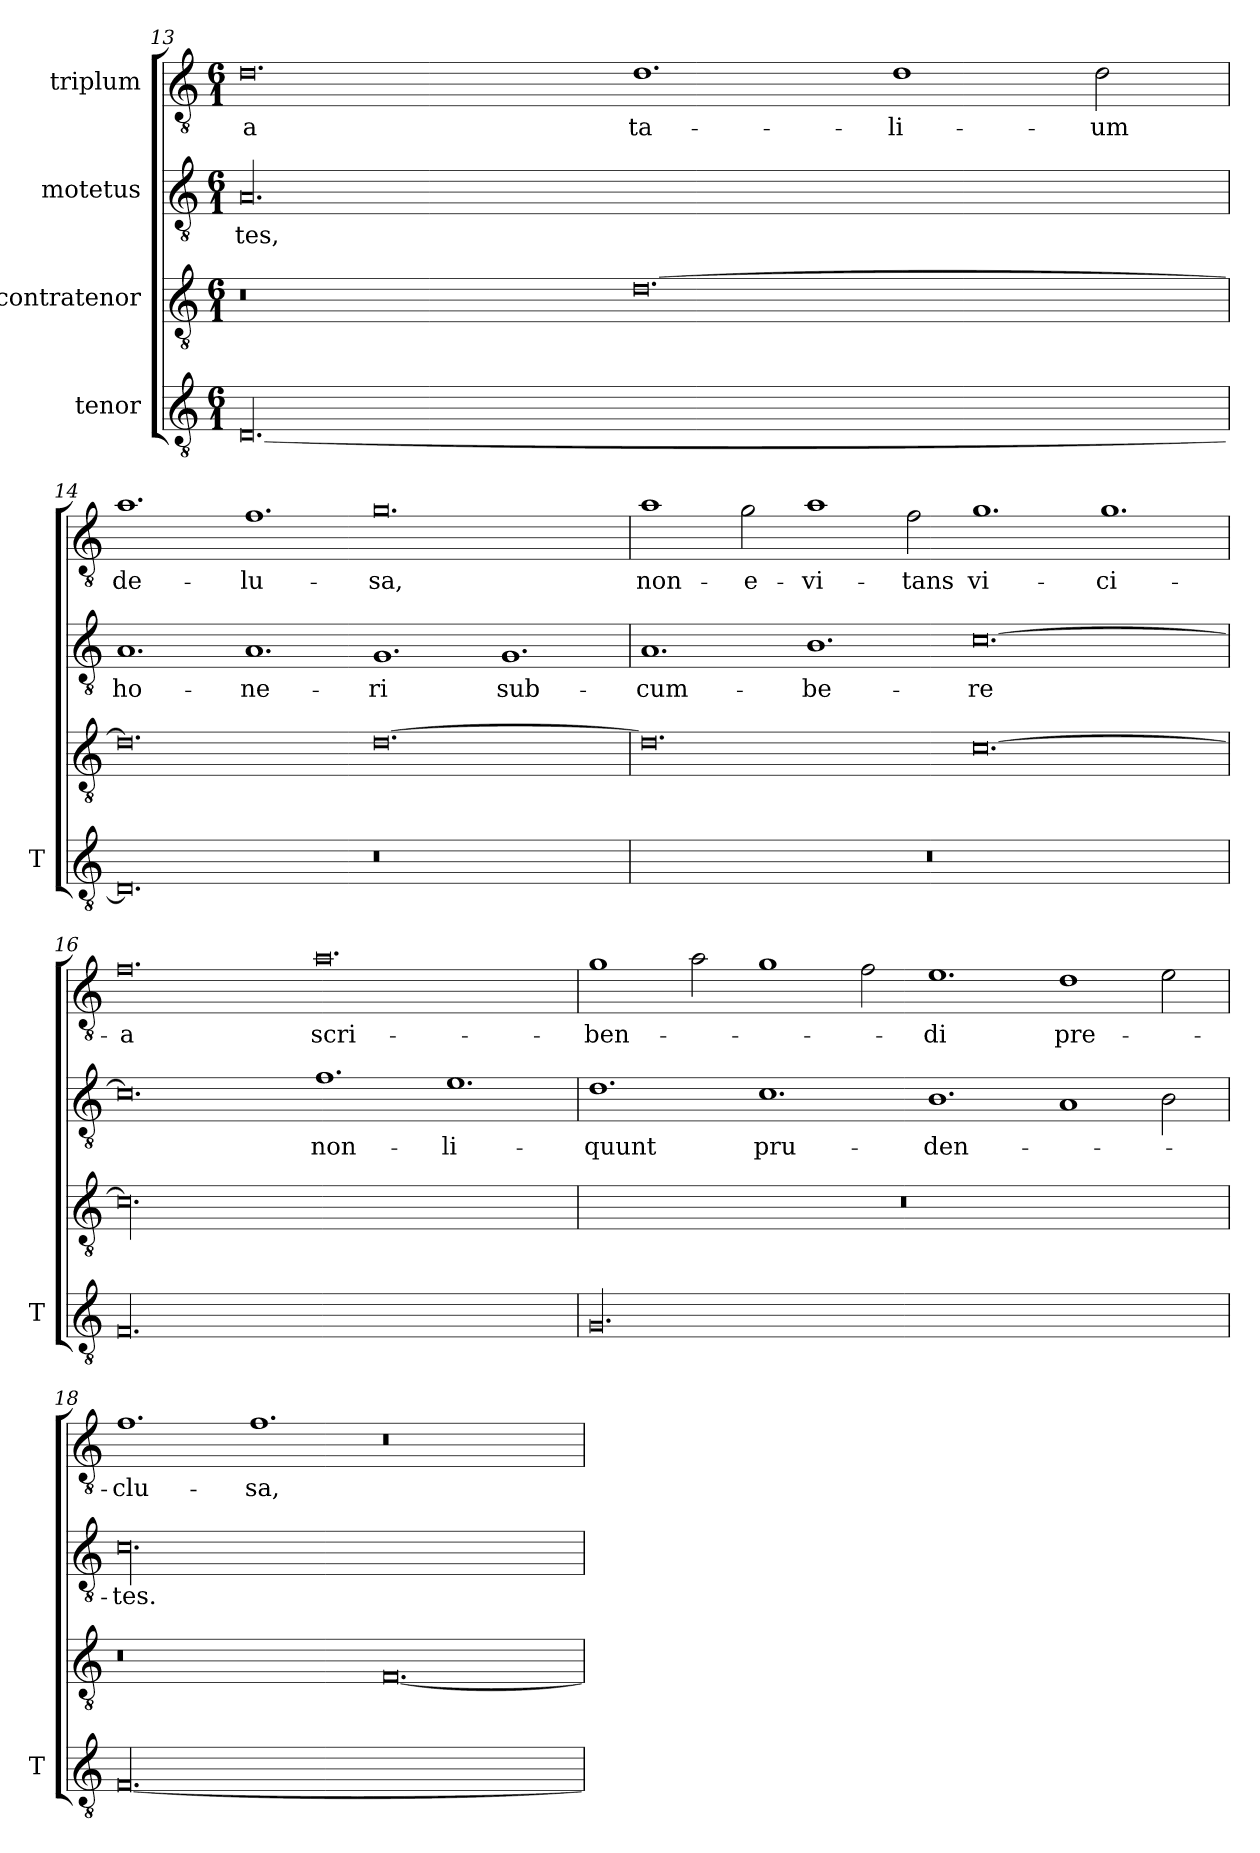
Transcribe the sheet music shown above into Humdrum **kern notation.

**kern	**kern	**kern	**text	**kern	**text
*part4	*part3	*part2	*part2	*part1	*part1
*staff4	*staff3	*staff2	*staff2	*staff1	*staff1
*I"tenor	*I"contratenor	*I"motetus	*	*I"triplum	*
*I'T	*	*	*	*	*
*clefGv2	*clefGv2	*clefGv2	*	*clefGv2	*
*k[]	*k[]	*k[]	*	*k[]	*
*C:	*C:	*C:	*	*C:	*
*M6/1	*M6/1	*M6/1	*	*M6/1	*
=13	=13	=13	=13	=13	=13
[00.D/	0.r	00.A/	-tes,	0.d\	-a
.	[0.d\	.	.	1.d\	ta-
.	.	.	.	1d\	-li-
.	.	.	.	2d\	-um
!!LO:LB:g=z
=14	=14	=14	=14	=14	=14
0.D/]	0.d\]	1.A/	ho-	1.a\	de-
.	.	1.A/	-ne-	1.f\	-lu-
0.r	[0.d\	1.G/	-ri	0.g\	-sa,
.	.	1.G/	sub-	.	.
=15	=15	=15	=15	=15	=15
00.r	0.d\]	1.A/	-cum-	1a\	non-
.	.	.	.	2g\	e-
.	.	1.B\	-be-	1a\	-vi-
.	.	.	.	2f\	-tans
.	[0.c\	[0.c\	-re	1.g\	vi-
.	.	.	.	1.g\	-ci-
=16	=16	=16	=16	=16	=16
00.F/	00.c\]	0.c\]	.	0.f\	-a
.	.	1.f\	non-	0.a\	scri-
.	.	1.e\	li-	.	.
=17	=17	=17	=17	=17	=17
00.G/	00.r	1.d\	-quunt	1g\	-ben-
.	.	.	.	2a\	.
.	.	1.c\	pru-	1g\	.
.	.	.	.	2f\	.
.	.	1.B\	-den-	1.e\	-di
.	.	1A/	.	1d\	pre-
.	.	2B\	.	2e\	.
!!LO:LB:g=z
=18	=18	=18	=18	=18	=18
[00.F/	0.r	00.c\	-tes.	1.f\	-clu-
.	.	.	.	1.f\	-sa,
.	[0.F/	.	.	0.r	.
=	=	=	=	=	=
*-	*-	*-	*-	*-	*-
